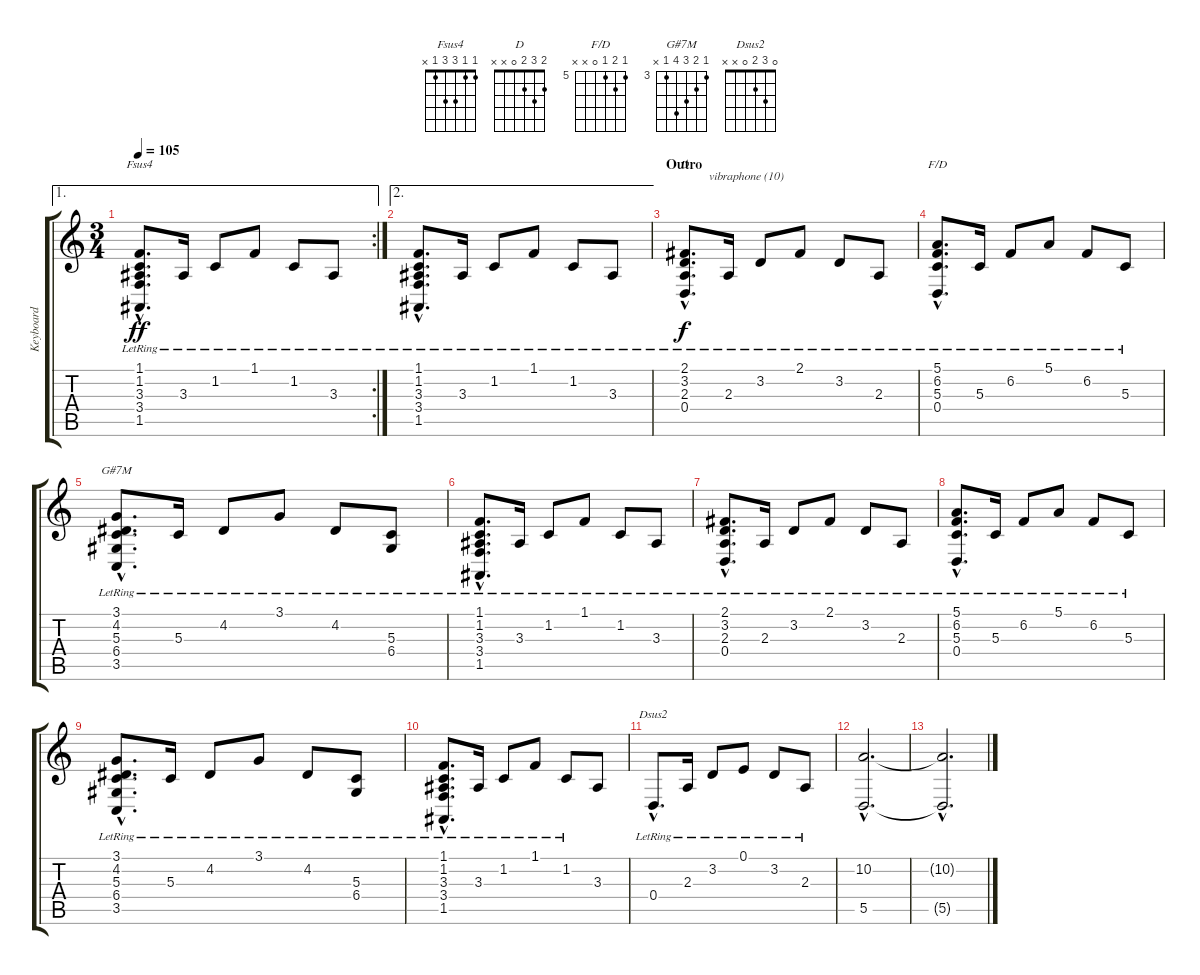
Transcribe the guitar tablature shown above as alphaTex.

\track ("Keyboard" "Keyboard") {instrument electricpiano2}
\staff {score tabs}
\tuning (E4 B3 G3 D3 A2 E2) {hide}
\chord ("Fsus4" 1 1 3 3 1 x)
\chord ("D" 2 3 2 0 x x)
\chord ("F/D" 5 6 5 0 x x) {firstfret 5}
\chord ("G#7M" 3 4 5 6 3 x) {firstfret 3}
\chord ("Dsus2" 0 3 2 0 x x)
\ae 1
\rc 2
\ts (3 4)
\tempo 105
\clef g2
\ks c
(1.1{hac lr} 1.2{hac lr} 3.3{hac lr} 3.4{hac lr} 1.5{hac lr}).8{d ch "Fsus4" dy ff} 3.3{lr}.16 1.2{lr}.8 1.1{lr}.8 1.2{lr}.8 3.3{lr}.8 |
\ae 2
(1.1{hac lr} 1.2{hac lr} 3.3{hac lr} 3.4{hac lr} 1.5{hac lr}).8{d} 3.3{lr}.16 1.2{lr}.8 1.1{lr}.8 1.2{lr}.8 3.3{lr}.8 |
\section ("" "Outro")
(2.1{hac lr} 3.2{hac lr} 2.3{hac lr} 0.4{hac lr}).8{d ch "D" txt "        vibraphone (10)" dy f volume 10 instrument vibraphone} 2.3{lr}.16 3.2{lr}.8 2.1{lr}.8 3.2{lr}.8 2.3{lr}.8 |
(5.1{hac lr} 6.2{hac lr} 5.3{hac lr} 0.4{hac lr}).8{d ch "F/D"} 5.3{lr}.16 6.2{lr}.8 5.1{lr}.8 6.2{lr}.8 5.3{lr}.8 |
(3.1{hac lr} 4.2{hac lr} 5.3{hac lr} 6.4{hac lr} 3.5{hac lr}).8{d ch "G#7M"} 5.3{lr}.16 4.2{lr}.8 3.1{lr}.8 4.2{lr}.8 (5.3{lr} 6.4{lr}).8 |
(1.1{hac lr} 1.2{hac lr} 3.3{hac lr} 3.4{hac lr} 1.5{hac lr}).8{d} 3.3{lr}.16 1.2{lr}.8 1.1{lr}.8 1.2{lr}.8 3.3{lr}.8 |
(2.1{hac lr} 3.2{hac lr} 2.3{hac lr} 0.4{hac lr}).8{d} 2.3{lr}.16 3.2{lr}.8 2.1{lr}.8 3.2{lr}.8 2.3{lr}.8 |
(5.1{hac lr} 6.2{hac lr} 5.3{hac lr} 0.4{hac lr}).8{d} 5.3{lr}.16 6.2{lr}.8 5.1{lr}.8 6.2{lr}.8 5.3{lr}.8 |
(3.1{hac lr} 4.2{hac lr} 5.3{hac lr} 6.4{hac lr} 3.5{hac lr}).8{d} 5.3{lr}.16 4.2{lr}.8 3.1{lr}.8 4.2{lr}.8 (5.3{lr} 6.4{lr}).8 |
(1.1{hac lr} 1.2{hac lr} 3.3{hac lr} 3.4{hac lr} 1.5{hac lr}).8{d} 3.3{lr}.16 1.2{lr}.8 1.1{lr}.8 1.2{lr}.8 3.3.8 |
0.4{hac lr}.8{d ch "Dsus2"} 2.3{lr}.16 3.2{lr}.8 0.1{lr}.8 3.2{lr}.8 2.3{lr}.8 |
(10.2{hac} 5.5{hac}).2{d} |
(10.2{hac t} 5.5{hac t}).2{d}
